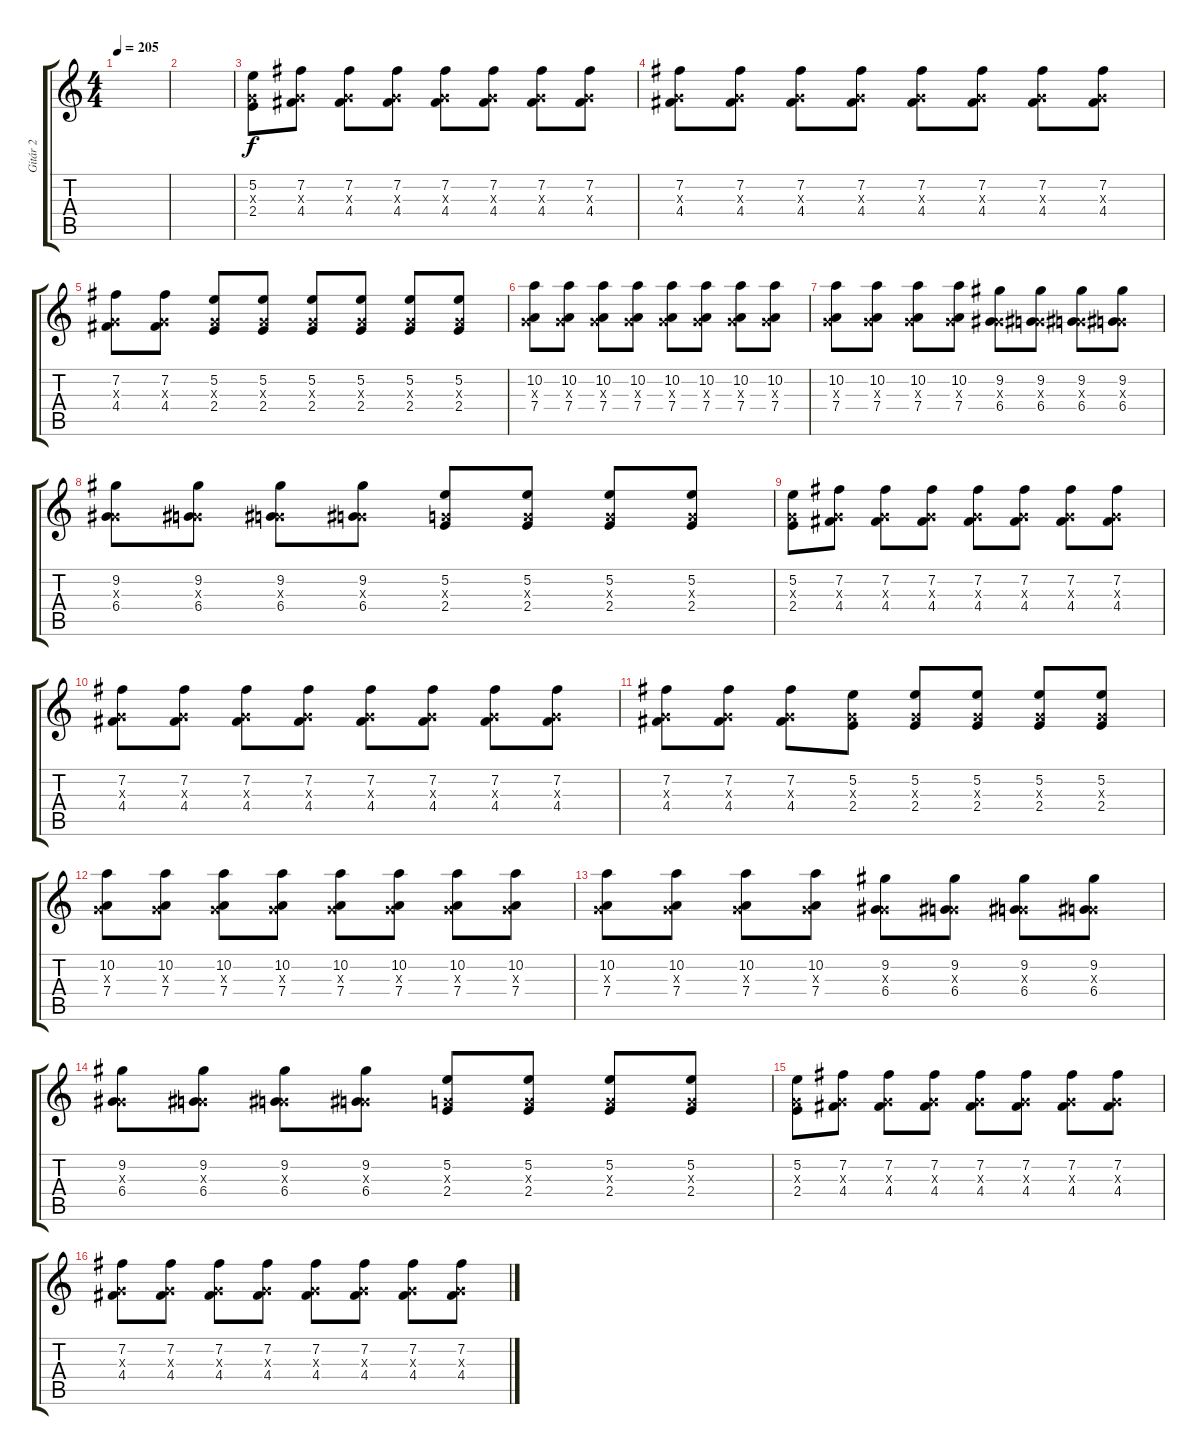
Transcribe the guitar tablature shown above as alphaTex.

\track ("Gitár 2" "Gitár 2") {instrument overdrivenguitar}
\staff {score tabs}
\tuning (E4 B3 G3 D3 A2 E2) {hide}
\ts (4 4)
\tempo 205
\clef g2
\ks c
|
|
(5.2 0.3{x} 2.4).8 (7.2 0.3{x} 4.4).8 (7.2 0.3{x} 4.4).8 (7.2 0.3{x} 4.4).8 (7.2 0.3{x} 4.4).8 (7.2 0.3{x} 4.4).8 (7.2 0.3{x} 4.4).8 (7.2 0.3{x} 4.4).8 |
(7.2 0.3{x} 4.4).8 (7.2 0.3{x} 4.4).8 (7.2 0.3{x} 4.4).8 (7.2 0.3{x} 4.4).8 (7.2 0.3{x} 4.4).8 (7.2 0.3{x} 4.4).8 (7.2 0.3{x} 4.4).8 (7.2 0.3{x} 4.4).8 |
(7.2 0.3{x} 4.4).8 (7.2 0.3{x} 4.4).8 (5.2 0.3{x} 2.4).8 (5.2 0.3{x} 2.4).8 (5.2 0.3{x} 2.4).8 (5.2 0.3{x} 2.4).8 (5.2 0.3{x} 2.4).8 (5.2 0.3{x} 2.4).8 |
(10.2 0.3{x} 7.4).8 (10.2 0.3{x} 7.4).8 (10.2 0.3{x} 7.4).8 (10.2 0.3{x} 7.4).8 (10.2 0.3{x} 7.4).8 (10.2 0.3{x} 7.4).8 (10.2 0.3{x} 7.4).8 (10.2 0.3{x} 7.4).8 |
(10.2 0.3{x} 7.4).8 (10.2 0.3{x} 7.4).8 (10.2 0.3{x} 7.4).8 (10.2 0.3{x} 7.4).8 (9.2 0.3{x} 6.4).8 (9.2 0.3{x} 6.4).8 (9.2 0.3{x} 6.4).8 (9.2 0.3{x} 6.4).8 |
(9.2 0.3{x} 6.4).8 (9.2 0.3{x} 6.4).8 (9.2 0.3{x} 6.4).8 (9.2 0.3{x} 6.4).8 (5.2 0.3{x} 2.4).8 (5.2 0.3{x} 2.4).8 (5.2 0.3{x} 2.4).8 (5.2 0.3{x} 2.4).8 |
(5.2 0.3{x} 2.4).8 (7.2 0.3{x} 4.4).8 (7.2 0.3{x} 4.4).8 (7.2 0.3{x} 4.4).8 (7.2 0.3{x} 4.4).8 (7.2 0.3{x} 4.4).8 (7.2 0.3{x} 4.4).8 (7.2 0.3{x} 4.4).8 |
(7.2 0.3{x} 4.4).8 (7.2 0.3{x} 4.4).8 (7.2 0.3{x} 4.4).8 (7.2 0.3{x} 4.4).8 (7.2 0.3{x} 4.4).8 (7.2 0.3{x} 4.4).8 (7.2 0.3{x} 4.4).8 (7.2 0.3{x} 4.4).8 |
(7.2 0.3{x} 4.4).8 (7.2 0.3{x} 4.4).8 (7.2 0.3{x} 4.4).8 (5.2 0.3{x} 2.4).8 (5.2 0.3{x} 2.4).8 (5.2 0.3{x} 2.4).8 (5.2 0.3{x} 2.4).8 (5.2 0.3{x} 2.4).8 |
(10.2 0.3{x} 7.4).8 (10.2 0.3{x} 7.4).8 (10.2 0.3{x} 7.4).8 (10.2 0.3{x} 7.4).8 (10.2 0.3{x} 7.4).8 (10.2 0.3{x} 7.4).8 (10.2 0.3{x} 7.4).8 (10.2 0.3{x} 7.4).8 |
(10.2 0.3{x} 7.4).8 (10.2 0.3{x} 7.4).8 (10.2 0.3{x} 7.4).8 (10.2 0.3{x} 7.4).8 (9.2 0.3{x} 6.4).8 (9.2 0.3{x} 6.4).8 (9.2 0.3{x} 6.4).8 (9.2 0.3{x} 6.4).8 |
(9.2 0.3{x} 6.4).8 (9.2 0.3{x} 6.4).8 (9.2 0.3{x} 6.4).8 (9.2 0.3{x} 6.4).8 (5.2 0.3{x} 2.4).8 (5.2 0.3{x} 2.4).8 (5.2 0.3{x} 2.4).8 (5.2 0.3{x} 2.4).8 |
(5.2 0.3{x} 2.4).8 (7.2 0.3{x} 4.4).8 (7.2 0.3{x} 4.4).8 (7.2 0.3{x} 4.4).8 (7.2 0.3{x} 4.4).8 (7.2 0.3{x} 4.4).8 (7.2 0.3{x} 4.4).8 (7.2 0.3{x} 4.4).8 |
(7.2 0.3{x} 4.4).8 (7.2 0.3{x} 4.4).8 (7.2 0.3{x} 4.4).8 (7.2 0.3{x} 4.4).8 (7.2 0.3{x} 4.4).8 (7.2 0.3{x} 4.4).8 (7.2 0.3{x} 4.4).8 (7.2 0.3{x} 4.4).8
